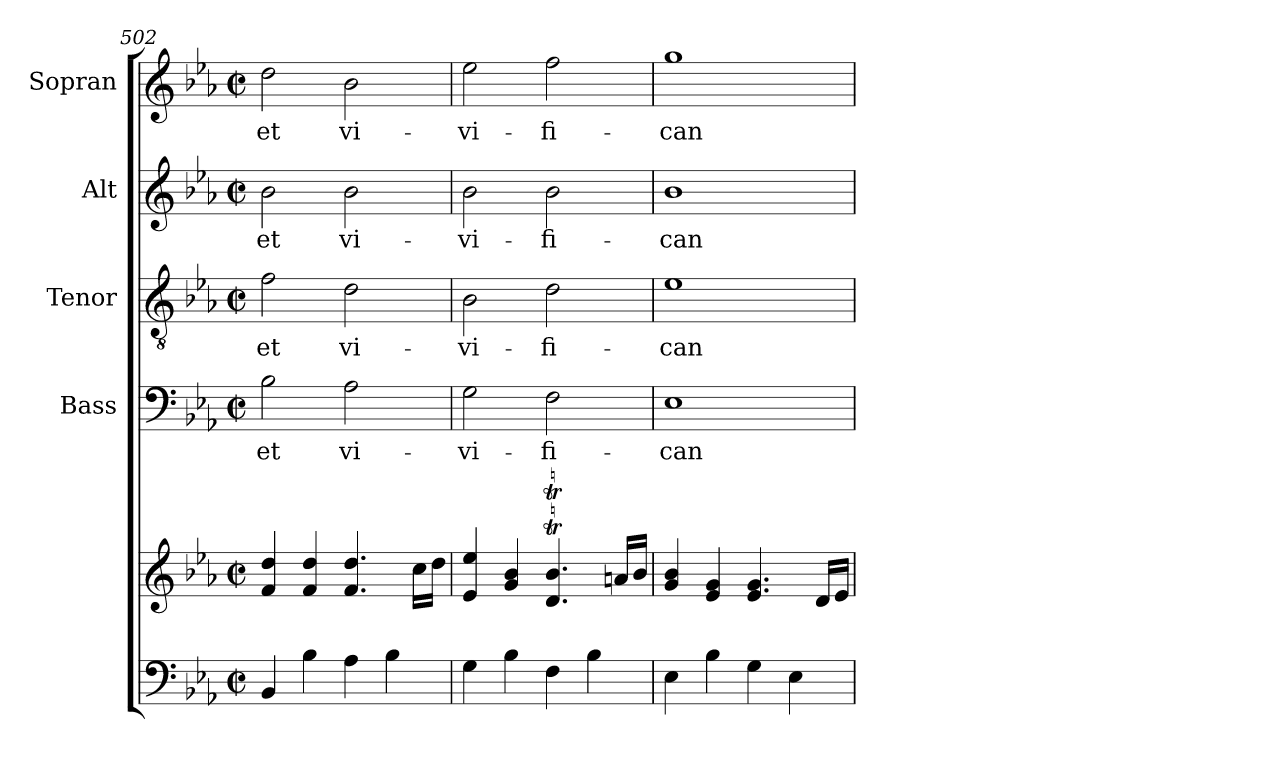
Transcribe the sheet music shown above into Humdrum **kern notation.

**kern	**kern	**kern	**text	**kern	**text	**kern	**text	**kern	**text
*part5	*part5	*part4	*part4	*part3	*part3	*part2	*part2	*part1	*part1
*staff6	*staff5	*staff4	*staff4	*staff3	*staff3	*staff2	*staff2	*staff1	*staff1
*	*	*I"Bass	*	*I"Tenor	*	*I"Alt	*	*I"Sopran	*
*	*	*I'B.	*	*I'T.	*	*I'A.	*	*I'S.	*
*clefF4	*clefG2	*clefF4	*	*clefGv2	*	*clefG2	*	*clefG2	*
*k[b-e-a-]	*k[b-e-a-]	*k[b-e-a-]	*	*k[b-e-a-]	*	*k[b-e-a-]	*	*k[b-e-a-]	*
*E-:	*E-:	*E-:	*	*E-:	*	*E-:	*	*E-:	*
*M2/2	*M2/2	*M2/2	*	*M2/2	*	*M2/2	*	*M2/2	*
*met(c|)	*met(c|)	*met(c|)	*	*met(c|)	*	*met(c|)	*	*met(c|)	*
=502	=502	=502	=502	=502	=502	=502	=502	=502	=502
!	!	!	!LO:LY:b	!	!LO:LY:b	!	!LO:LY:b	!	!LO:LY:b
4BB-/	4f/ 4dd/	2B-\	et	2f\	et	2b-\	et	2dd\	et
4B-\	4f/ 4dd/	.	.	.	.	.	.	.	.
!	!	!	!LO:LY:b	!	!LO:LY:b	!	!LO:LY:b	!	!LO:LY:b
4A-\	4.f/ 4.dd/	2A-\	vi-	2d\	vi-	2b-\	vi-	2b-\	vi-
4B-\	.	.	.	.	.	.	.	.	.
.	16cc\LL	.	.	.	.	.	.	.	.
.	16dd\JJ	.	.	.	.	.	.	.	.
=503	=503	=503	=503	=503	=503	=503	=503	=503	=503
!	!	!	!LO:LY:b	!	!LO:LY:b	!	!LO:LY:b	!	!LO:LY:b
4G\	4e-/ 4ee-/	2G\	-vi-	2B-\	-vi-	2b-\	-vi-	2ee-\	-vi-
4B-\	4g/ 4b-/	.	.	.	.	.	.	.	.
!	!	!	!LO:LY:b	!	!LO:LY:b	!	!LO:LY:b	!	!LO:LY:b
4F\	4.d/T 4.b-/T	2F\	-fi-	2d\	-fi-	2b-\	-fi-	2ff\	-fi-
4B-\	.	.	.	.	.	.	.	.	.
.	16an/LL	.	.	.	.	.	.	.	.
.	16b-/JJ	.	.	.	.	.	.	.	.
=504	=504	=504	=504	=504	=504	=504	=504	=504	=504
!	!	!	!LO:LY:b	!	!LO:LY:b	!	!LO:LY:b	!	!LO:LY:b
4E-\	4g/ 4b-/	1E-	-can-	1e-	-can-	1b-	-can-	1gg	-can-
4B-\	4e-/ 4g/	.	.	.	.	.	.	.	.
4G\	4.e-/ 4.g/	.	.	.	.	.	.	.	.
4E-\	.	.	.	.	.	.	.	.	.
.	16d/LL	.	.	.	.	.	.	.	.
.	16e-/JJ	.	.	.	.	.	.	.	.
=	=	=	=	=	=	=	=	=	=
*-	*-	*-	*-	*-	*-	*-	*-	*-	*-
